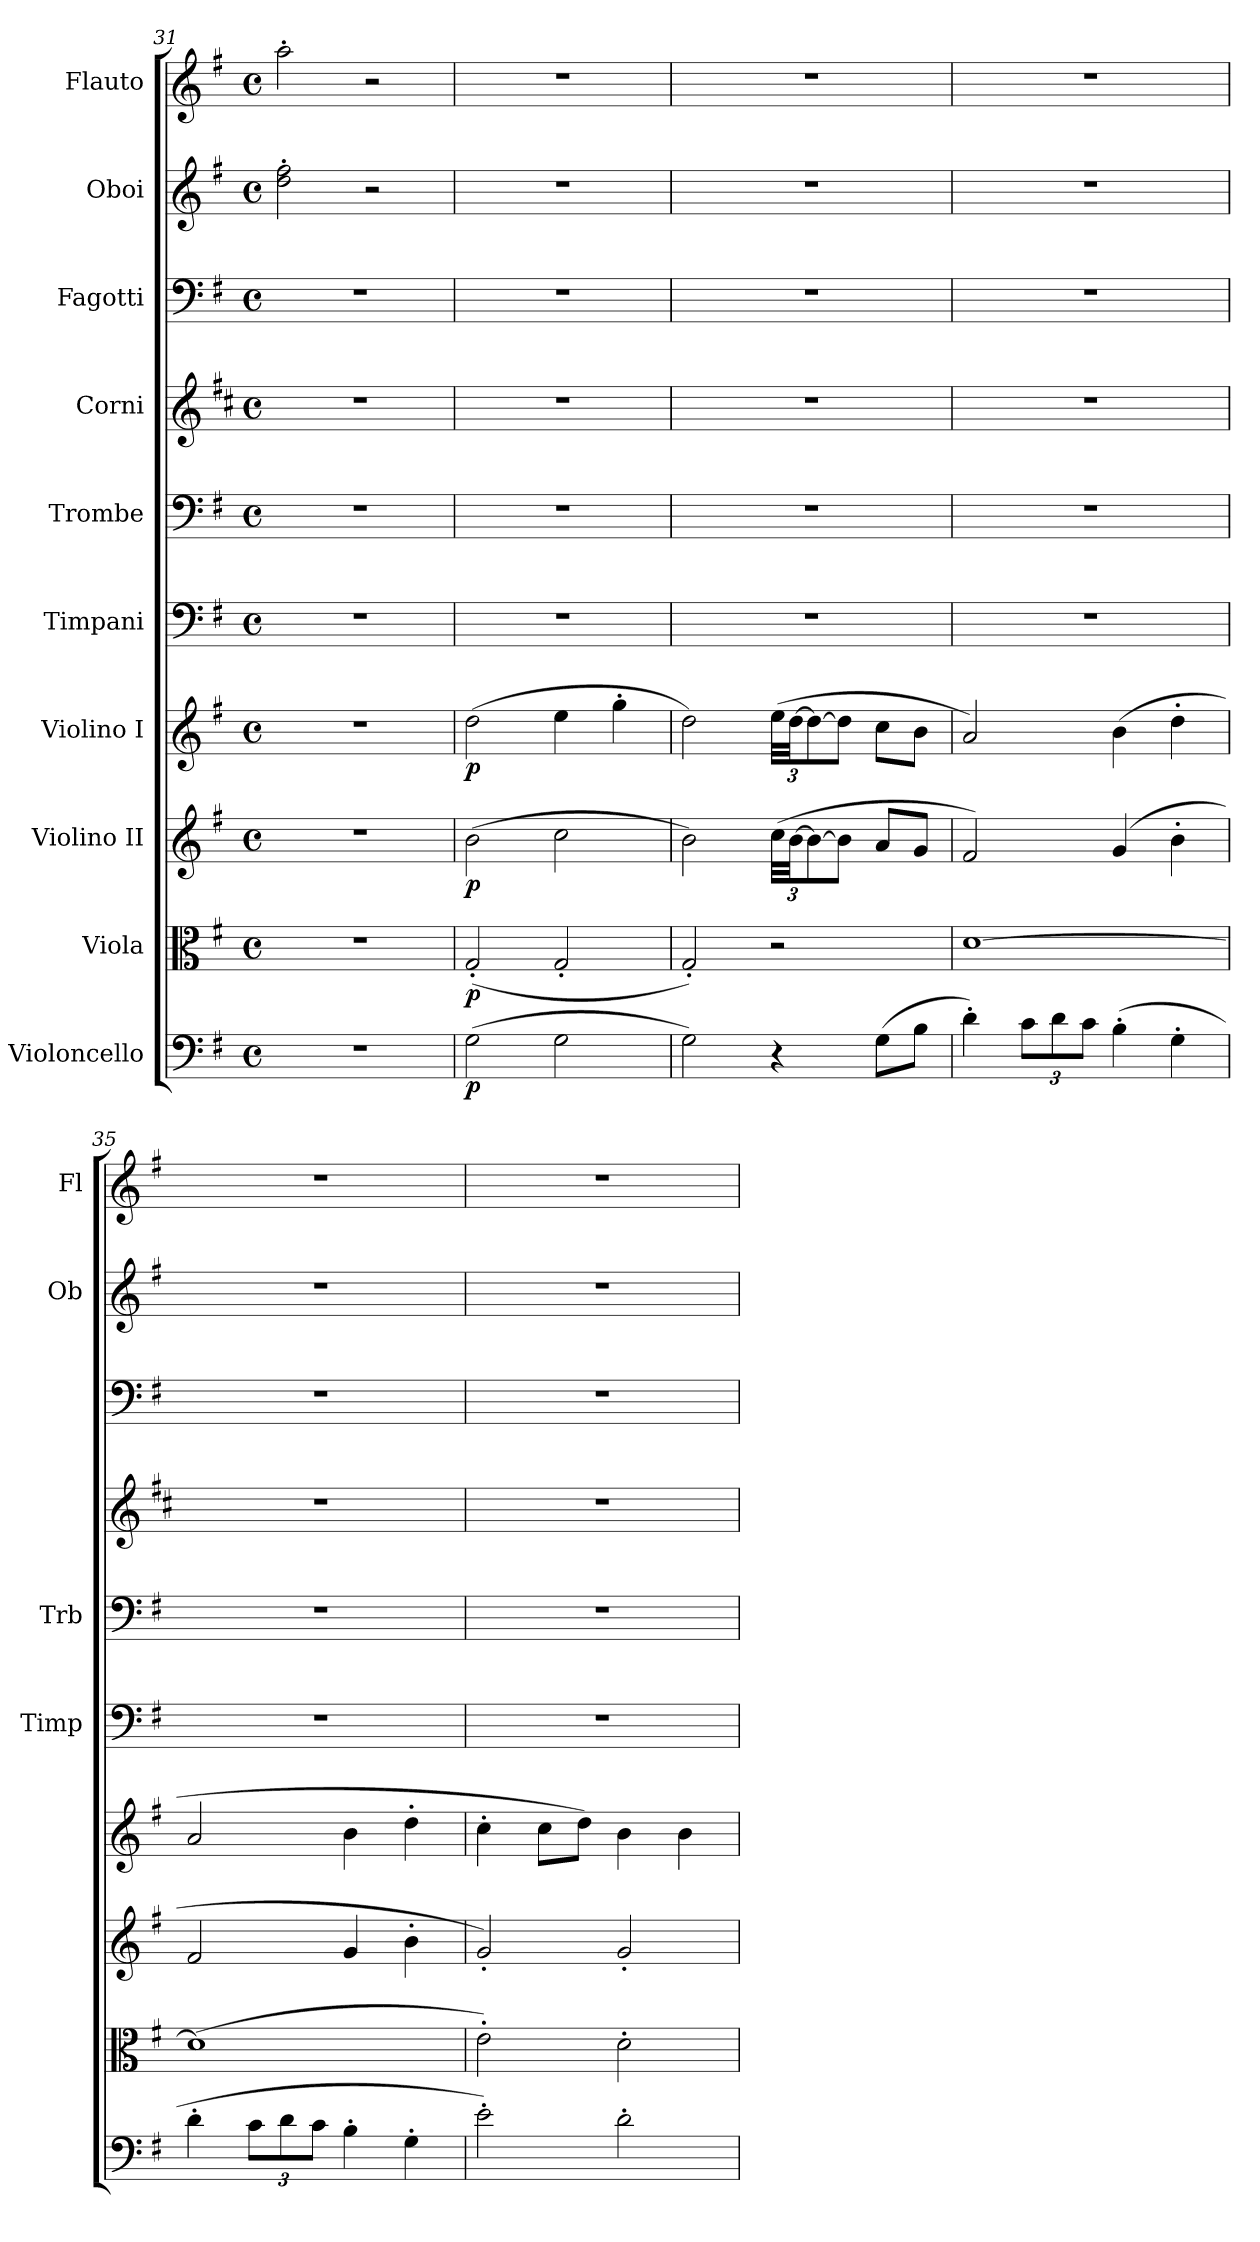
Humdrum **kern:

**kern	**dynam	**kern	**dynam	**kern	**dynam	**kern	**dynam	**kern	**kern	**kern	**kern	**kern	**kern
*part10	*part10	*part9	*part9	*part8	*part8	*part7	*part7	*part6	*part5	*part4	*part3	*part2	*part1
*staff10	*staff10	*staff9	*staff9	*staff8	*staff8	*staff7	*staff7	*staff6	*staff5	*staff4	*staff3	*staff2	*staff1
*I"Violoncello	*	*I"Viola	*	*I"Violino II	*	*I"Violino I	*	*I"Timpani	*I"Trombe	*I"Corni	*I"Fagotti	*I"Oboi	*I"Flauto
*	*	*	*	*	*	*	*	*I'Timp	*I'Trb	*	*	*I'Ob	*I'Fl
*clefF4	*	*clefC3	*	*clefG2	*	*clefG2	*	*clefF4	*clefF4	*clefG2	*clefF4	*clefG2	*clefG2
*	*	*	*	*	*	*	*	*	*	*ITrd4c7	*	*	*
*k[f#]	*	*k[f#]	*	*k[f#]	*	*k[f#]	*	*k[f#]	*k[f#]	*k[f#]	*k[f#]	*k[f#]	*k[f#]
*M4/4	*	*M4/4	*	*M4/4	*	*M4/4	*	*M4/4	*M4/4	*M4/4	*M4/4	*M4/4	*M4/4
*met(c)	*	*met(c)	*	*met(c)	*	*met(c)	*	*met(c)	*met(c)	*met(c)	*met(c)	*met(c)	*met(c)
=31	=31	=31	=31	=31	=31	=31	=31	=31	=31	=31	=31	=31	=31
1r	.	1r	.	1r	.	1r	.	1r	1r	1r	1r	2dd\' 2ff#\'	2aa'\
.	.	.	.	.	.	.	.	.	.	.	.	2r	2r
=32	=32	=32	=32	=32	=32	=32	=32	=32	=32	=32	=32	=32	=32
!	!LO:DY:b	!	!LO:DY:b	!	!LO:DY:b	!	!LO:DY:b	!	!	!	!	!	!
(>2G\	p	(<2G'/	p	(>2b\	p	(>2dd\	p	1r	1r	1r	1r	1r	1r
2G\	.	2G'/	.	2cc\	.	4ee\	.	.	.	.	.	.	.
.	.	.	.	.	.	4gg'\	.	.	.	.	.	.	.
=33	=33	=33	=33	=33	=33	=33	=33	=33	=33	=33	=33	=33	=33
2G\)	.	2G'/)	.	2b\)	.	2dd\)	.	1r	1r	1r	1r	1r	1r
*	*	*	*	*Xbrackettup	*	*Xbrackettup	*	*	*	*	*	*	*
4r	.	2r	.	(>48cc\LLL	.	(>48ee\LLL	.	.	.	.	.	.	.
.	.	.	.	[48b\JJ	.	[48dd\JJ	.	.	.	.	.	.	.
.	.	.	.	12b\_	.	12dd\_	.	.	.	.	.	.	.
.	.	.	.	8b\J]	.	8dd\J]	.	.	.	.	.	.	.
(>8G\L	.	.	.	8a/L	.	8cc\L	.	.	.	.	.	.	.
8B\J	.	.	.	8g/J	.	8b\J	.	.	.	.	.	.	.
!!LO:PB:g=z
=34	=34	=34	=34	=34	=34	=34	=34	=34	=34	=34	=34	=34	=34
4d'\)	.	[1d	.	2f#/)	.	2a/)	.	1r	1r	1r	1r	1r	1r
*Xbrackettup	*	*	*	*	*	*	*	*	*	*	*	*	*
12c\L	.	.	.	.	.	.	.	.	.	.	.	.	.
12d\	.	.	.	.	.	.	.	.	.	.	.	.	.
12c\J	.	.	.	.	.	.	.	.	.	.	.	.	.
(>4B'\	.	.	.	(>4g/	.	(>4b\	.	.	.	.	.	.	.
4G'\	.	.	.	4b'\	.	4dd'\	.	.	.	.	.	.	.
=35	=35	=35	=35	=35	=35	=35	=35	=35	=35	=35	=35	=35	=35
4d'\	.	(>1d]	.	2f#/	.	2a/	.	1r	1r	1r	1r	1r	1r
12c\L	.	.	.	.	.	.	.	.	.	.	.	.	.
12d\	.	.	.	.	.	.	.	.	.	.	.	.	.
12c\J	.	.	.	.	.	.	.	.	.	.	.	.	.
4B'\	.	.	.	4g/	.	4b\	.	.	.	.	.	.	.
4G'\	.	.	.	4b'\	.	4dd'\	.	.	.	.	.	.	.
=36	=36	=36	=36	=36	=36	=36	=36	=36	=36	=36	=36	=36	=36
2e'\)	.	2e'\)	.	2g'/)	.	4cc'\	.	1r	1r	1r	1r	1r	1r
.	.	.	.	.	.	8cc\L	.	.	.	.	.	.	.
.	.	.	.	.	.	8dd\J)	.	.	.	.	.	.	.
2d'\	.	2d'\	.	2g'/	.	4b\	.	.	.	.	.	.	.
.	.	.	.	.	.	4b\	.	.	.	.	.	.	.
=	=	=	=	=	=	=	=	=	=	=	=	=	=
*-	*-	*-	*-	*-	*-	*-	*-	*-	*-	*-	*-	*-	*-
